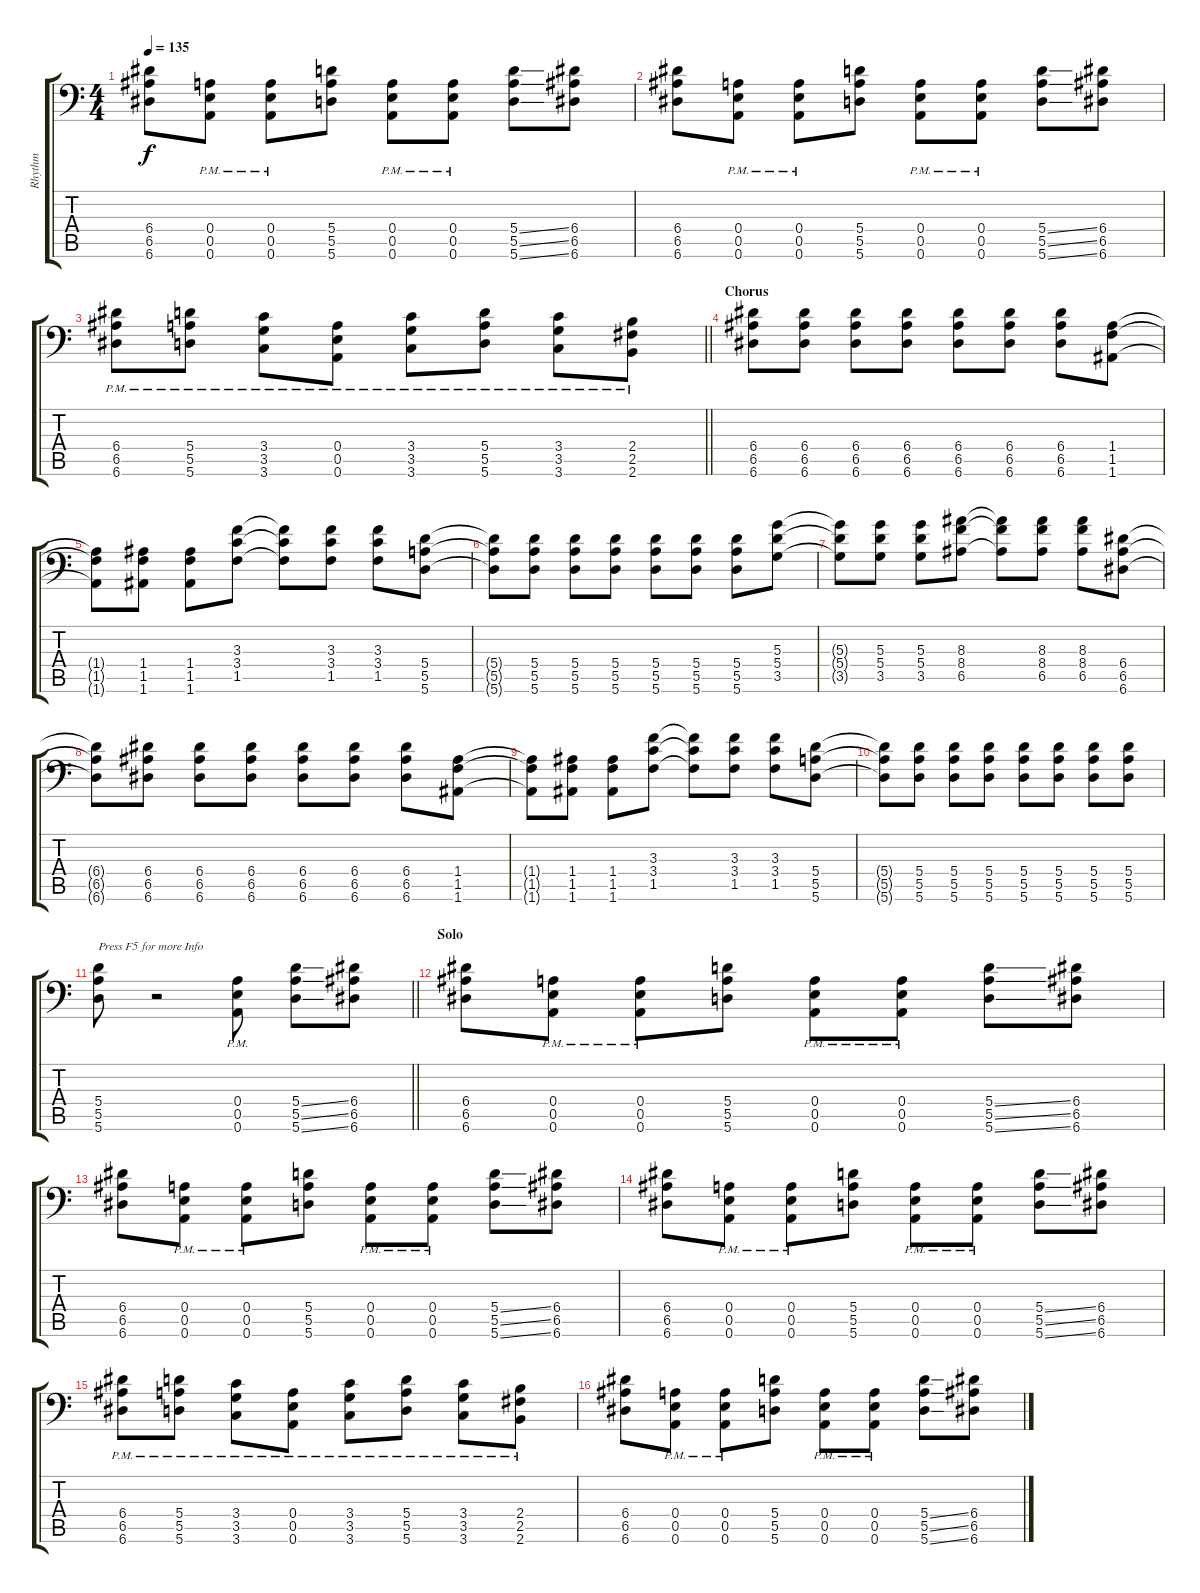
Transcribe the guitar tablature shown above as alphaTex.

\track ("Rhythm" "Rhythm") {instrument overdrivenguitar}
\staff {score tabs}
\tuning (B3 Gb3 D3 A2 E2 A1) {hide}
\ts (4 4)
\tempo 135
\clef f4
\ks c
(6.4 6.5 6.6).8{dy f} (0.4{pm} 0.5{pm} 0.6{pm}).8 (0.4{pm} 0.5{pm} 0.6{pm}).8 (5.4 5.5 5.6).8 (0.4{pm} 0.5{pm} 0.6{pm}).8 (0.4{pm} 0.5{pm} 0.6{pm}).8 (5.4{ss} 5.5{ss} 5.6{ss}).8 (6.4 6.5 6.6).8 |
(6.4 6.5 6.6).8 (0.4{pm} 0.5{pm} 0.6{pm}).8 (0.4{pm} 0.5{pm} 0.6{pm}).8 (5.4 5.5 5.6).8 (0.4{pm} 0.5{pm} 0.6{pm}).8 (0.4{pm} 0.5{pm} 0.6{pm}).8 (5.4{ss} 5.5{ss} 5.6{ss}).8 (6.4 6.5 6.6).8 |
\barLineRight lightlight
(6.4{pm} 6.5{pm} 6.6{pm}).8 (5.4{pm} 5.5{pm} 5.6{pm}).8 (3.4{pm} 3.5{pm} 3.6{pm}).8 (0.4{pm} 0.5{pm} 0.6{pm}).8 (3.4{pm} 3.5{pm} 3.6{pm}).8 (5.4{pm} 5.5{pm} 5.6{pm}).8 (3.4{pm} 3.5{pm} 3.6{pm}).8 (2.4{pm} 2.5{pm} 2.6{pm}).8 |
\section ("" "Chorus")
(6.4 6.5 6.6).8 (6.4 6.5 6.6).8 (6.4 6.5 6.6).8 (6.4 6.5 6.6).8 (6.4 6.5 6.6).8 (6.4 6.5 6.6).8 (6.4 6.5 6.6).8 (1.4 1.5 1.6).8 |
(1.4{t} 1.5{t} 1.6{t}).8 (1.4 1.5 1.6).8 (1.4 1.5 1.6).8 (3.3 3.4 1.5).8 (3.3{t} 3.4{t} 1.5{t}).8 (3.3 3.4 1.5).8 (3.3 3.4 1.5).8 (5.4 5.5 5.6).8 |
(5.4{t} 5.5{t} 5.6{t}).8 (5.4 5.5 5.6).8 (5.4 5.5 5.6).8 (5.4 5.5 5.6).8 (5.4 5.5 5.6).8 (5.4 5.5 5.6).8 (5.4 5.5 5.6).8 (5.3 5.4 3.5).8 |
(5.3{t} 5.4{t} 3.5{t}).8 (5.3 5.4 3.5).8 (5.3 5.4 3.5).8 (8.3 8.4 6.5).8 (8.3{t} 8.4{t} 6.5{t}).8 (8.3 8.4 6.5).8 (8.3 8.4 6.5).8 (6.4 6.5 6.6).8 |
(6.4{t} 6.5{t} 6.6{t}).8 (6.4 6.5 6.6).8 (6.4 6.5 6.6).8 (6.4 6.5 6.6).8 (6.4 6.5 6.6).8 (6.4 6.5 6.6).8 (6.4 6.5 6.6).8 (1.4 1.5 1.6).8 |
(1.4{t} 1.5{t} 1.6{t}).8 (1.4 1.5 1.6).8 (1.4 1.5 1.6).8 (3.3 3.4 1.5).8 (3.3{t} 3.4{t} 1.5{t}).8 (3.3 3.4 1.5).8 (3.3 3.4 1.5).8 (5.4 5.5 5.6).8 |
(5.4{t} 5.5{t} 5.6{t}).8 (5.4 5.5 5.6).8 (5.4 5.5 5.6).8 (5.4 5.5 5.6).8 (5.4 5.5 5.6).8 (5.4 5.5 5.6).8 (5.4 5.5 5.6).8 (5.4 5.5 5.6).8 |
\barLineRight lightlight
(5.4 5.5 5.6).8{txt "Press F5 for more Info"} r.2 (0.4{pm} 0.5{pm} 0.6{pm}).8 (5.4{ss} 5.5{ss} 5.6{ss}).8 (6.4 6.5 6.6).8 |
\section ("" "Solo")
(6.4 6.5 6.6).8 (0.4{pm} 0.5{pm} 0.6{pm}).8 (0.4{pm} 0.5{pm} 0.6{pm}).8 (5.4 5.5 5.6).8 (0.4{pm} 0.5{pm} 0.6{pm}).8 (0.4{pm} 0.5{pm} 0.6{pm}).8 (5.4{ss} 5.5{ss} 5.6{ss}).8 (6.4 6.5 6.6).8 |
(6.4 6.5 6.6).8 (0.4{pm} 0.5{pm} 0.6{pm}).8 (0.4{pm} 0.5{pm} 0.6{pm}).8 (5.4 5.5 5.6).8 (0.4{pm} 0.5{pm} 0.6{pm}).8 (0.4{pm} 0.5{pm} 0.6{pm}).8 (5.4{ss} 5.5{ss} 5.6{ss}).8 (6.4 6.5 6.6).8 |
(6.4 6.5 6.6).8 (0.4{pm} 0.5{pm} 0.6{pm}).8 (0.4{pm} 0.5{pm} 0.6{pm}).8 (5.4 5.5 5.6).8 (0.4{pm} 0.5{pm} 0.6{pm}).8 (0.4{pm} 0.5{pm} 0.6{pm}).8 (5.4{ss} 5.5{ss} 5.6{ss}).8 (6.4 6.5 6.6).8 |
(6.4{pm} 6.5{pm} 6.6{pm}).8 (5.4{pm} 5.5{pm} 5.6{pm}).8 (3.4{pm} 3.5{pm} 3.6{pm}).8 (0.4{pm} 0.5{pm} 0.6{pm}).8 (3.4{pm} 3.5{pm} 3.6{pm}).8 (5.4{pm} 5.5{pm} 5.6{pm}).8 (3.4{pm} 3.5{pm} 3.6{pm}).8 (2.4{pm} 2.5{pm} 2.6{pm}).8 |
(6.4 6.5 6.6).8 (0.4{pm} 0.5{pm} 0.6{pm}).8 (0.4{pm} 0.5{pm} 0.6{pm}).8 (5.4 5.5 5.6).8 (0.4{pm} 0.5{pm} 0.6{pm}).8 (0.4{pm} 0.5{pm} 0.6{pm}).8 (5.4{ss} 5.5{ss} 5.6{ss}).8 (6.4 6.5 6.6).8
